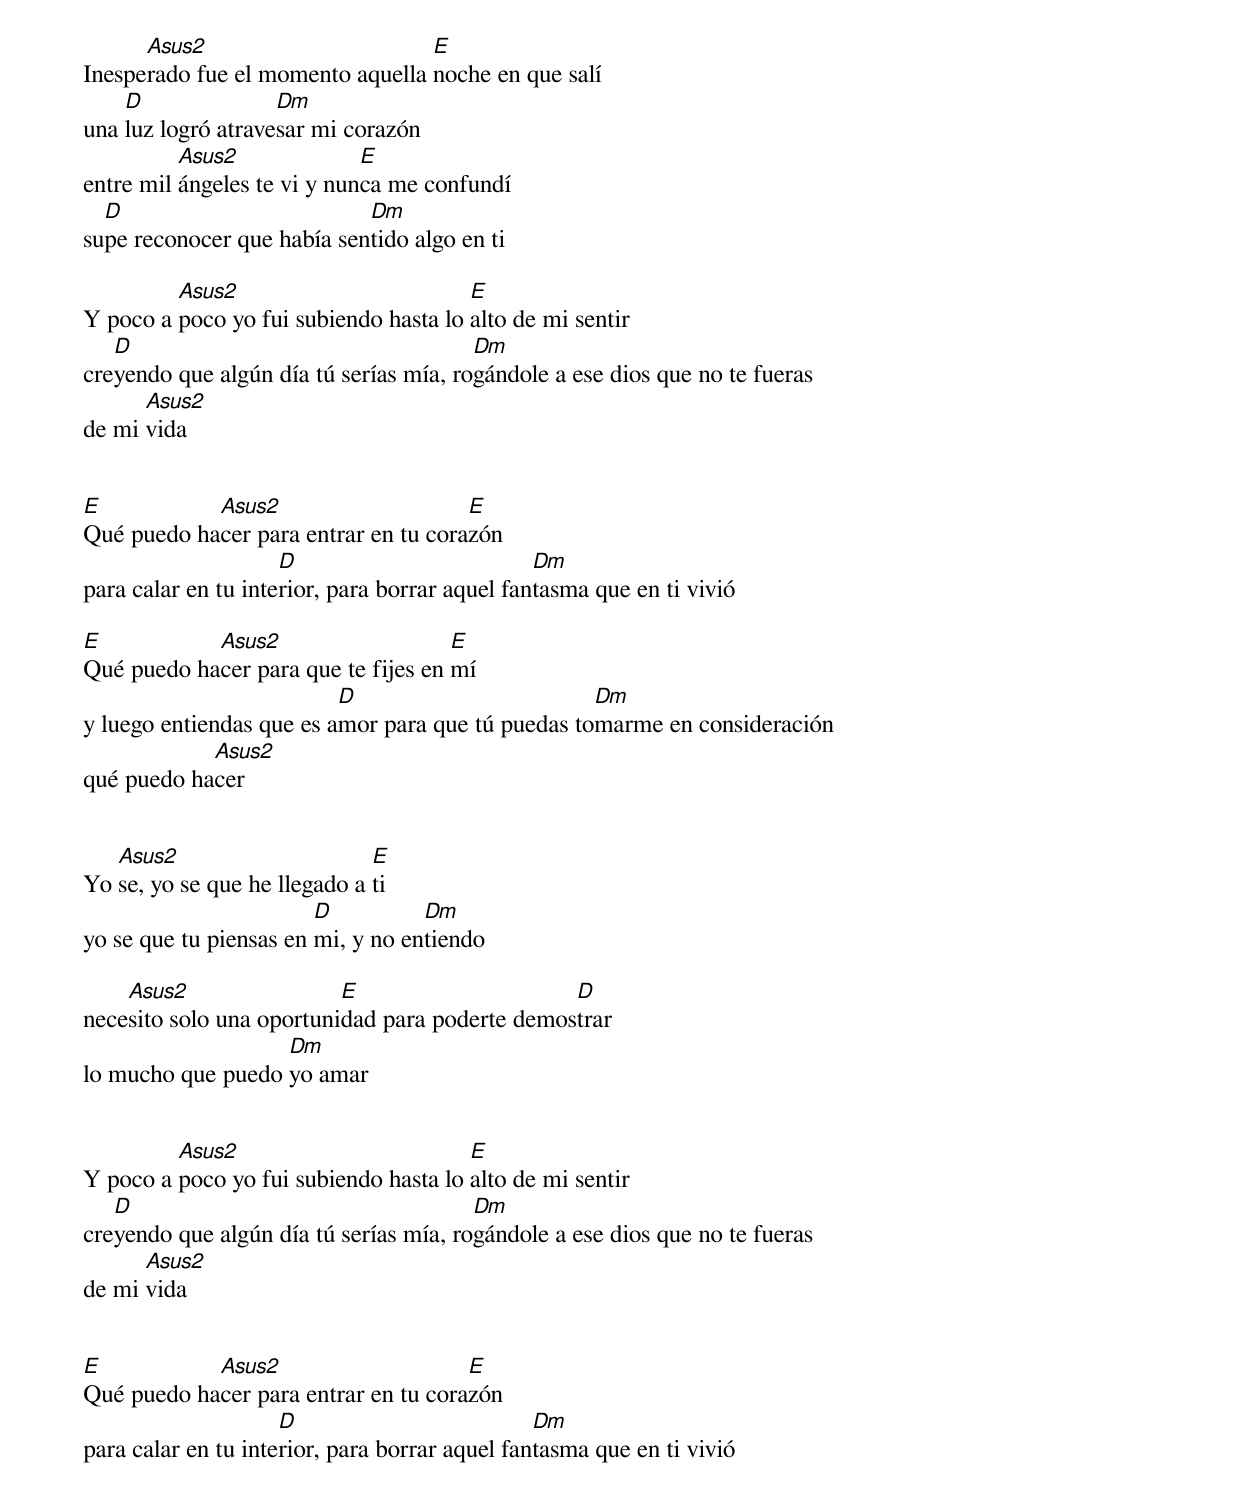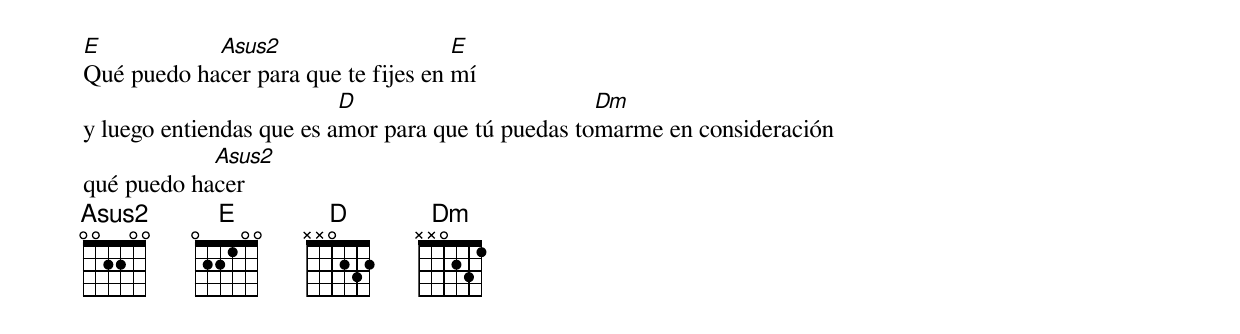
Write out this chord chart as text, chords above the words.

      Asus2                       E
Inesperado fue el momento aquella noche en que salí
    D               Dm
una luz logró atravesar mi corazón
          Asus2              E
entre mil ángeles te vi y nunca me confundí
  D                         Dm
supe reconocer que había sentido algo en ti

         Asus2                         E
Y poco a poco yo fui subiendo hasta lo alto de mi sentir
   D                                    Dm
creyendo que algún día tú serías mía, rogándole a ese dios que no te fueras
      Asus2
de mi vida


E           Asus2                     E
Qué puedo hacer para entrar en tu corazón
                     D                          Dm
para calar en tu interior, para borrar aquel fantasma que en ti vivió

E           Asus2                    E
Qué puedo hacer para que te fijes en mí
                          D                        Dm
y luego entiendas que es amor para que tú puedas tomarme en consideración
            Asus2
qué puedo hacer


   Asus2                      E
Yo se, yo se que he llegado a ti
                        D          Dm
yo se que tu piensas en mi, y no entiendo

    Asus2                 E                     D
necesito solo una oportunidad para poderte demostrar
                   Dm
lo mucho que puedo yo amar


         Asus2                         E
Y poco a poco yo fui subiendo hasta lo alto de mi sentir
   D                                    Dm
creyendo que algún día tú serías mía, rogándole a ese dios que no te fueras
      Asus2
de mi vida


E           Asus2                     E
Qué puedo hacer para entrar en tu corazón
                     D                          Dm
para calar en tu interior, para borrar aquel fantasma que en ti vivió

E           Asus2                    E
Qué puedo hacer para que te fijes en mí
                          D                        Dm
y luego entiendas que es amor para que tú puedas tomarme en consideración
            Asus2
qué puedo hacer
